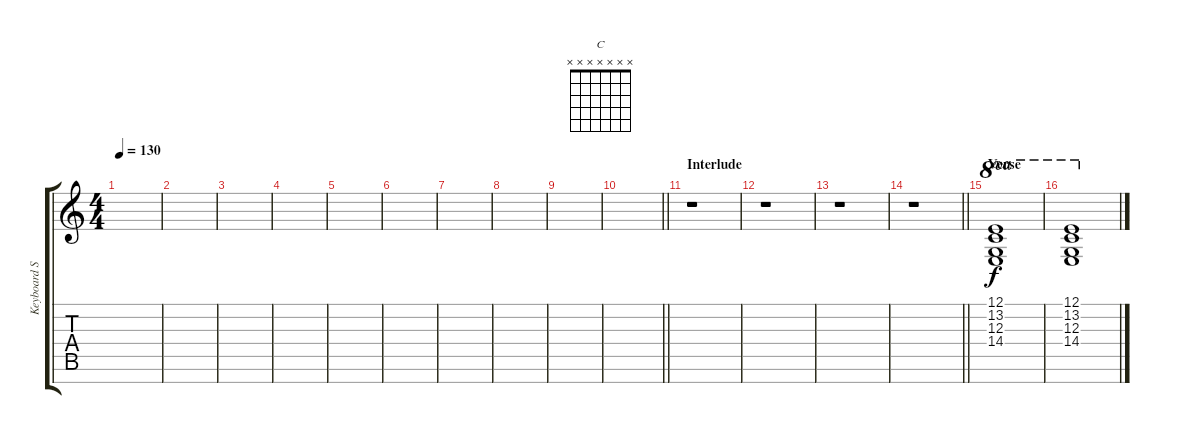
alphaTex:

\track ("Keyboard Synth" "Keyboard S") {instrument lead2sawtooth}
\staff {score tabs}
\tuning (E4 B3 G3 D3 A2 E2 B1) {hide}
\chord ("C" x x x x x x x)
\ts (4 4)
\tempo 130
\clef g2
\ks c
|
|
|
|
|
|
|
|
|
\barLineRight lightlight
|
\section ("" "Interlude")
r.1 |
r.1 |
r.1 |
\barLineRight lightlight
r.1 |
\section ("" "Verse")
(12.1 13.2 12.3 14.4).1{ch "C" ot 8va} |
(12.1 13.2 12.3 14.4).1{ot 8va}
